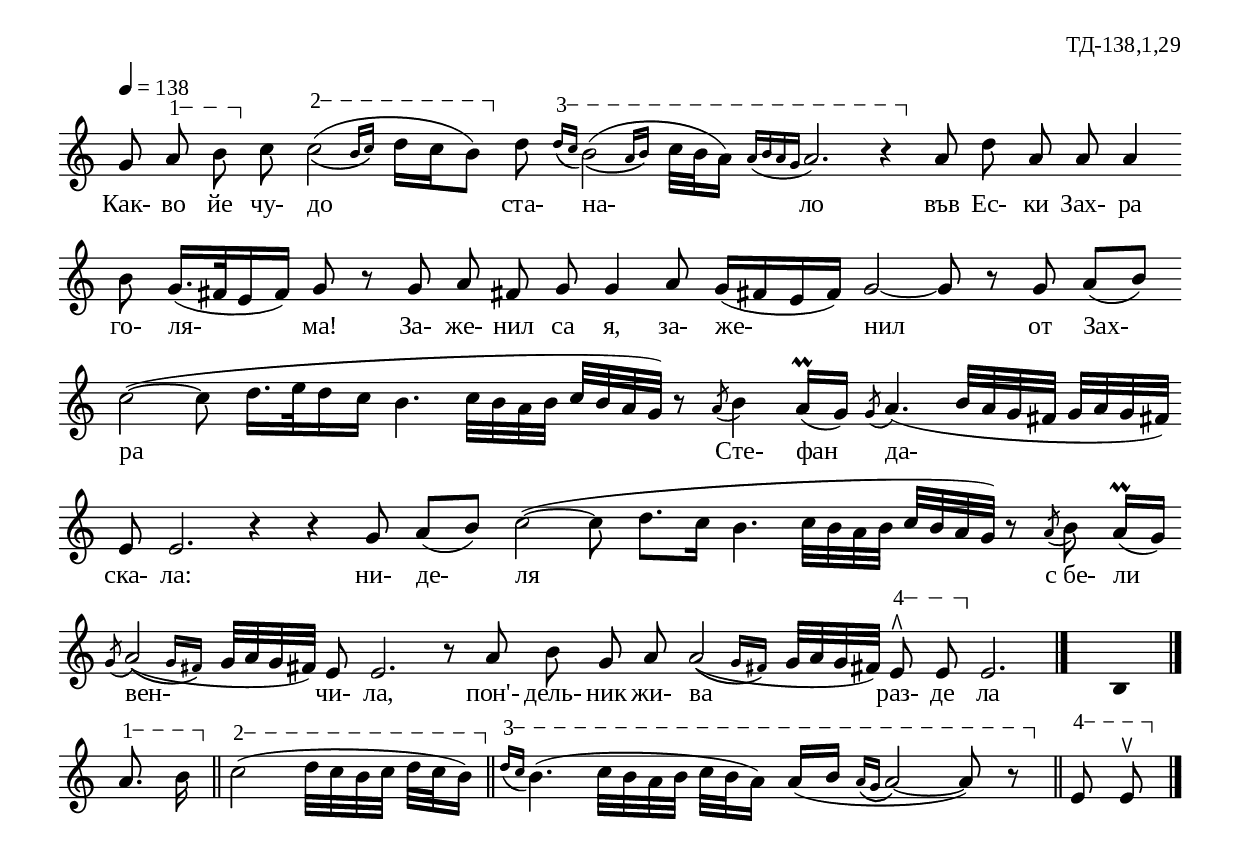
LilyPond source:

%{
td_138_1_29
%}

\include "td-preamble.ly"

\score {
\relative c'' {
\tempo 4 = 138
\cadenzaOn
\phrasingSlurDown
g8\noBeam 
\varA
a\startTextSpan\noBeam b\stopTextSpan 
c\noBeam 
\varB
\afterGrace c2\startTextSpan(\( { b16[ c]\) } d16[ c b8\stopTextSpan]) 
d8
\varC
\acciaccatura { d16\startTextSpan[ c] } 
\afterGrace b2(\( { a16[ b]\) } c32[ b a16])
\acciaccatura { a16[ b a g] } a2. r4\stopTextSpan
\bar ""
a8 d\noBeam a a\noBeam a4 \bar "" b8\noBeam \bar "" g16.[( fis32 e16 fis]) g8 r \bar ""
g a\noBeam fis! \bar "" g\noBeam g4 \bar "" a8 g16[( fis! e fis])
\bar ""
g2~ g8 r g a[( b]) \bar "" c2(~ c8 d16.[ e32 d16 c] b4. \bar "" c32[ b a b] c[ b a g]) r8 
\bar ""
\acciaccatura a8 b4 a16\prall[( g]) \acciaccatura g8 \bar "" a4.( b32[ a g fis!] 
g[ a g fis!]) \bar "" e8 e2. r4 r \bar "" g8 a[( b])
\bar ""
c2(~ c8 d8.[ c16] b4. c32[ b a b] c[ b a g]) r8 \bar ""
\acciaccatura a8 b
a16\prall[( g]) \bar "" \acciaccatura g8 \afterGrace a2(\( { g16[ fis!]\) } 
g32[ a g fis!])
\bar ""
e8 e2. r8 \bar "" a b\noBeam g a\noBeam \afterGrace a2(\( { g16[ fis!]\) }
g32[ a g fis!]) \bar ""
\varD
e8\startTextSpan^\rtoe e\stopTextSpan\noBeam 
e2.
 \bar "|." 
s4 \fixB b \fixC
 \bar "|." 
\break %%s16 \clef treble
\varA
a'8.\startTextSpan\noBeam b16\stopTextSpan \bar "||"
\varB
c2\startTextSpan( d32[ c b c] d[ c b16\stopTextSpan]) \bar "||"
\varC
\acciaccatura { d16\startTextSpan[ c] } 
b4.( c32[ b a b] c[ b a16]) a[( b] \grace { a16[\( g] } a2\)~ a8) r\stopTextSpan \bar "||"
\varD
e8\startTextSpan e\stopTextSpan\noBeam^\ltoe 
\bar "|."  
}
\addlyrics { Как- во йе чу- до ста- на- ло във Ес- ки Зах- ра го- ля- ма!
За- же- нил са я, за- же- нил от Зах- ра Сте- фан да- ска- ла: 
ни- де- ля "с бе-"
ли вен- чи- ла, пон'- дель- ник жи- ва раз- де ла }
%
\layout {
   \context { 
	    \Staff \remove "Time_signature_engraver" } 
  indent = #0
  line-width = 190\mm
  ragged-right=##f
}
%
\midi { 
	\context {
		\Score tempoWholesPerMinute = #(ly:make-moment 138 4)
		}
	}
}
%
\header{
  opus = "ТД-138,1,29"
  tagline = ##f
}


